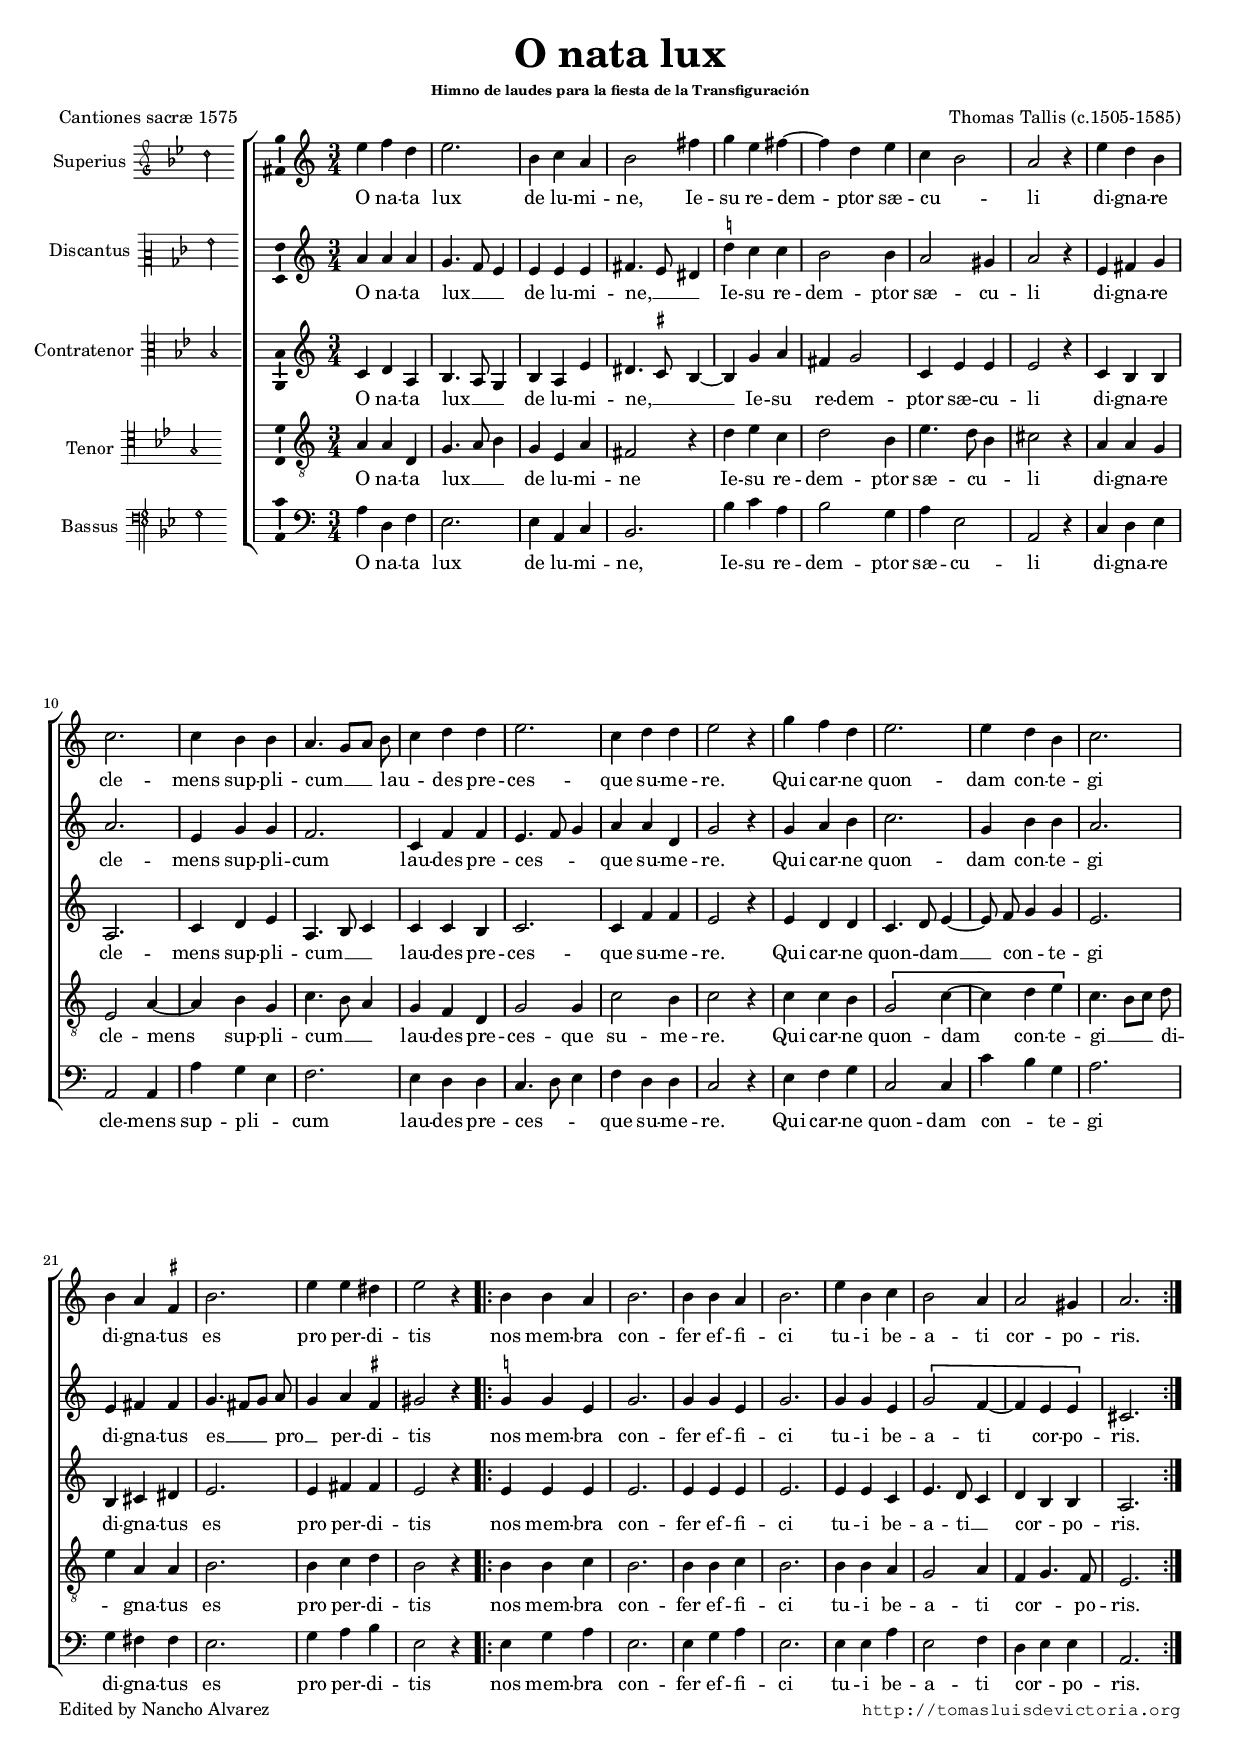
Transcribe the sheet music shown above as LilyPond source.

\version "2.11.45"

#(set-default-paper-size "a4")
#(set-global-staff-size 15.4)
#(ly:set-option 'point-and-click #f)

italicas=\override LyricText #'font-shape = #'italic
rectas=\override LyricText #'font-shape = #'upright
ss=\once \set suggestAccidentals = ##t
incipitwidth = 20

\header {
	title=\markup{\bigger \bigger \bigger "O nata lux"}
	subsubtitle=\markup{\smaller "Himno de laudes para la fiesta de la Transfiguración"} %rito sarum
	composer="Thomas Tallis (c.1505-1585)"
	poet="Cantiones sacræ 1575"
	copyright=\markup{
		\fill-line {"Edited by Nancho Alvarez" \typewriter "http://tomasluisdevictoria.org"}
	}
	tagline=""
}

global={\key c \major \time 3/4 \skip 1*3/4*24 \bar "|:"
				\skip 1*3/4*8\bar ":|" }


cantus=\relative c''{
	e4 f d
	e2.
	b4 c a
	b2 fis'4
	g e fis ~
	fis d e
	c b2
	a2 r4
	e' d b
	c2.
	c4 b b
	a4. g8[ a] b
	c4 d d
	e2.
	c4 d d
	e2 r4
	g4 f d
	e2.
	e4 d b
	c2.
	b4 a \ss fis
	b2.
	e4 e dis 
	e2 r4
	b4 b a 
	b2.
	b4 b a
	b2.
	e4 b c
	b2 a4
	a2 gis4
	a2.
}

altus=\relative c''{
	a4 a a
	g4. f8 e4
	e e e
	fis4. e8 dis4
	\ss d'! c c
	b2 b4
	a2 gis4
	a2 r4
	e4 fis g
	a2.
	e4 g g
	f2.
	c4 f f
	e4. f8 g4
	a a d,
	g2 r4
	g4 a b
	c2.
	g4 b b
	a2.
	e4 fis fis
	g4. fis8[ g] a
	g4 a \ss fis
	gis2 r4
	\ss g!4 g e
	g2.
	g4 g e
	g2.
	g4 g e
	\[g2 f4 ~
	f e e\]
	cis2.
}

altusdos=\relative c'{
	c4 d a
	b4. a8 g4
	b a e'
	dis4. \ss cis8 b4 ~
	b g' a
	fis g2
	c,4 e e
	e2 r4
	c4 b b
	a2.
	c4 d e
	a,4. b8 c4
	c c b
	c2. 
	c4 f f 
	e2 r4
	e4 d d
	c4. d8 e4 ~
	e8 \noBeam f g4 g
	e2.
	b4 cis dis 
	e2.
	e4 fis fis
	e2 r4
	e e e
	e2.
	e4 e e 
	e2.
	e4 e c
	e4. d8 c4 
	d4 b b
	a2.
}

tenor=\relative c'{
	a4 a d,
	g4. a8 b4
	g e a
	fis2 r4
	d'4 e c
	d2 b4 
	e4. d8 b4
	cis2 r4
	a4 a g 
	e2 a4 ~
	a b g
	c4. b8 a4
	g f d 
	g2 g4 
	c2 b4 
	c2 r4
	c4 c b
	\[g2 c4 ~ 
	c d e\]
	c4. b8[ c] d
	e4 a, a
	b2.
	b4 c d
	b2 r4
	b4 b c
	b2.
	b4 b c
	b2.
	b4 b a 
	g2 a4
	f g4. f8 
	e2.
}

bassus=\relative c'{
	a4 d, f
	e2.
	e4 a, c
	b2.
	b'4 c a
	b2 g4
	a4 e2
	a,2 r4
	c4 d e
	a,2 a4 
	a' g e
	f2.
	e4 d d
	c4. d8 e4
	f d d
	c2 r4
	e4 f g
	c,2 c4
	c' b g
	a2.
	g4 fis fis
	e2.
	g4 a b
	e,2 r4
	e4 g a
	e2.
	e4 g a
	e2.
	e4 e a
	e2 f4
	d e e
	a,2.
}


textocantus=\lyricmode{
O na -- ta lux de lu -- mi -- ne,
Ie -- su re -- dem -- _ ptor sæ -- cu -- _ li
di -- gna -- re cle -- mens sup -- pli -- cum __ _ _ 
lau -- _ des pre -- ces -- que su -- me -- re.
Qui car -- ne quon -- dam con -- te -- gi
di -- gna -- tus es pro per -- di -- tis
nos mem -- bra con -- fer ef -- fi -- ci
tu -- i be -- a -- ti cor -- po -- ris.
}

textoaltus=\lyricmode{
O na -- ta lux __ _ _ 
de lu -- mi -- ne, __ _ _ 
Ie -- su re -- dem -- ptor sæ -- cu -- li
di -- gna -- re cle -- mens sup -- pli -- cum
lau -- des pre -- ces -- _ _ que su -- me -- re.
Qui car -- ne quon -- dam con -- te -- gi
di -- gna -- tus es __ _ _ pro __ _ per -- di -- tis
nos mem -- bra con -- fer ef -- fi -- ci
tu -- i be -- a -- ti _ cor -- po -- ris.
}

textoaltusdos=\lyricmode{
O na -- ta lux __ _ _ de lu -- mi -- ne, __ _ _ _ 
Ie -- su re -- dem -- ptor sæ -- cu -- li
di -- gna -- re cle -- mens sup -- pli -- cum __ _ _ 
lau -- des pre -- ces -- que su -- me -- re.
Qui car -- ne quon -- dam __ _ _ 
con -- _ te -- gi
di -- gna -- tus es pro per -- di -- tis
nos mem -- bra con -- fer ef -- fi -- ci
tu -- i be -- a -- ti __ _ cor -- _ po -- ris.
}

textotenor=\lyricmode{
O na -- ta lux __ _ _ de lu -- mi -- ne
Ie -- su re -- dem -- ptor sæ -- cu -- _ li
di -- gna -- re cle -- mens _
sup -- pli -- cum __ _ _ 
lau -- des pre -- ces -- que su -- me -- re.
Qui car -- ne quon -- dam _ con -- te -- gi __ _ _ 
di -- _ gna -- tus es pro per -- di -- tis
nos mem -- bra con -- fer ef -- fi -- ci
tu -- i be -- a -- ti cor -- _ po -- ris.
}

textobassus=\lyricmode{
O na -- ta lux de lu -- mi -- ne,
Ie -- su re -- dem -- ptor sæ -- cu -- li
di -- gna -- re cle -- mens sup -- pli -- _ cum
lau -- des pre -- ces -- _ _ que su -- me -- re.
Qui car -- ne quon -- dam con -- _ te -- gi
di -- gna -- tus es pro per -- di -- tis
nos mem -- bra con -- fer ef -- fi -- ci
tu -- i be -- a -- ti cor -- _ po -- ris.
}



incipitcantus=\markup{
	\score{
		{ 
		\set Staff.instrumentName="Superius "
		\override NoteHead   #'style = #'neomensural
		\override Rest #'style = #'neomensural
		\override Staff.TimeSignature #'style = #'neomensural
		\cadenzaOn 
		\clef "petrucci-g"
		\key bes \major
		\time 3/2
		d''2 
		} 
	\layout {
		\context {\Staff \remove Time_signature_engraver }
		\context {\Voice
			\remove Ligature_bracket_engraver
			\consists Mensural_ligature_engraver
		}
		line-width=\incipitwidth
		indent = 0
	}
	}
}


incipitaltus=\markup{
	\score{
		{ 
		\set Staff.instrumentName="Discantus "
		\override NoteHead   #'style = #'neomensural 
		\override Rest #'style = #'neomensural
		\override Staff.TimeSignature #'style = #'neomensural
		\cadenzaOn 
		\clef "petrucci-c2"
		\key bes \major
		\time 3/2
		g'2 
		} 
	\layout {
		\context {\Staff \remove Time_signature_engraver }
		\context {\Voice
			\remove Ligature_bracket_engraver
			\consists Mensural_ligature_engraver
		}
		line-width=\incipitwidth
		indent = 0 
	}
	}
}


incipitaltusdos=\markup{
	\score{
		{ 
		\set Staff.instrumentName="Contratenor "
		\override NoteHead   #'style = #'neomensural 
		\override Rest #'style = #'neomensural
		\override Staff.TimeSignature #'style = #'neomensural
		\cadenzaOn 
		\clef "petrucci-c3"
		\key bes \major
		\time 3/2
		bes2 
		} 
	\layout {
		\context {\Staff \remove Time_signature_engraver }
		\context {\Voice
			\remove Ligature_bracket_engraver
			\consists Mensural_ligature_engraver
		}
		line-width=\incipitwidth
		indent = 0 
	}
	}
}


incipittenor=\markup{
	\score{
		{ 
		\set Staff.instrumentName="Tenor "
		\override NoteHead   #'style = #'neomensural 
		\override Rest #'style = #'neomensural
		\override Staff.TimeSignature #'style = #'neomensural
		\cadenzaOn 
		\clef "petrucci-c4"
		\key bes \major
		\time 3/2
		g 
		} 
	\layout {
		\context {\Staff \remove Time_signature_engraver }
		\context {\Voice
			\remove Ligature_bracket_engraver
			\consists Mensural_ligature_engraver
		}
		line-width=\incipitwidth
		indent = 0 
	}
	}
}


incipitbassus=\markup{
	\score{
		{ 
		\set Staff.instrumentName="Bassus "
		\override NoteHead   #'style = #'neomensural 
		\override Rest #'style = #'neomensural
		\override Staff.TimeSignature #'style = #'neomensural
		\cadenzaOn 
		\clef "petrucci-f4"
		\key bes \major
		\time 3/2
		g2 
		} 
	\layout {
		\context {\Staff \remove Time_signature_engraver }
		\context {\Voice
			\remove Ligature_bracket_engraver
			\consists Mensural_ligature_engraver
		}
		line-width=\incipitwidth
		indent = 0 
	}
	}
}





\score {
\new ChoirStaff<<

	\new Staff <<\global
	\new Voice="v1" {
		\set Staff.instrumentName=\incipitcantus
		\clef "treble"
		\cantus }
	\new Lyrics \lyricsto "v1" {\textocantus }
	>>

	
	\new Staff << \global
	\new Voice="v2" {
		\set Staff.instrumentName=\incipitaltus
		\clef "treble" 
		\altus}
	\new Lyrics \lyricsto "v2" {\textoaltus }
	>>

	
	\new Staff << \global
	\new Voice="v5" {
		\set Staff.instrumentName=\incipitaltusdos
		\clef "treble" 
		\altusdos }
	\new Lyrics \lyricsto "v5" {\textoaltusdos }
	>>

	
	\new Staff <<\global
	\new Voice="v3" {
		\set Staff.instrumentName=\incipittenor
		\clef "G_8"
		\tenor }
	\new Lyrics \lyricsto "v3" {\textotenor }
	>>
	

	\new Staff <<\global
	\new Voice="v4" {
		\set Staff.instrumentName=\incipitbassus
		\clef "bass" 
		\bassus }
	\new Lyrics \lyricsto "v4" {\textobassus}
	>>
	
>>

\layout{ 
	\context {\Lyrics 
		%\override VerticalAxisGroup #'minimum-Y-extent = #'(-0 . 0)
		%\override LyricText #'font-size = #2 
		\override LyricHyphen #'minimum-distance = #0.33
	}
	\context {\Score \override BarNumber #'padding = #2 }
	\context {\Voice melismaBusyProperties = #'() }
	%\context { \RemoveEmptyStaffContext }
	\context {\Staff \consists Ambitus_engraver 
			\override LigatureBracket #'padding = #1
	}
}

%\midi {}

}


\paper{
	evenHeaderMarkup=\markup  \fill-line { \fromproperty #'page:page-number-string "O nata lux" "Tallis" }
	oddHeaderMarkup= \markup  \fill-line { \on-the-fly #not-first-page "Tallis" \on-the-fly #not-first-page "O nata lux" \on-the-fly #not-first-page \fromproperty #'page:page-number-string }
	%system-count=8
	%system-count=8
	%line-width=19.0\cm
	ragged-last-bottom = ##f
	indent=3.3\cm
	between-system-padding = 0
	head-separation=1\mm
	foot-separation=2\mm
}
